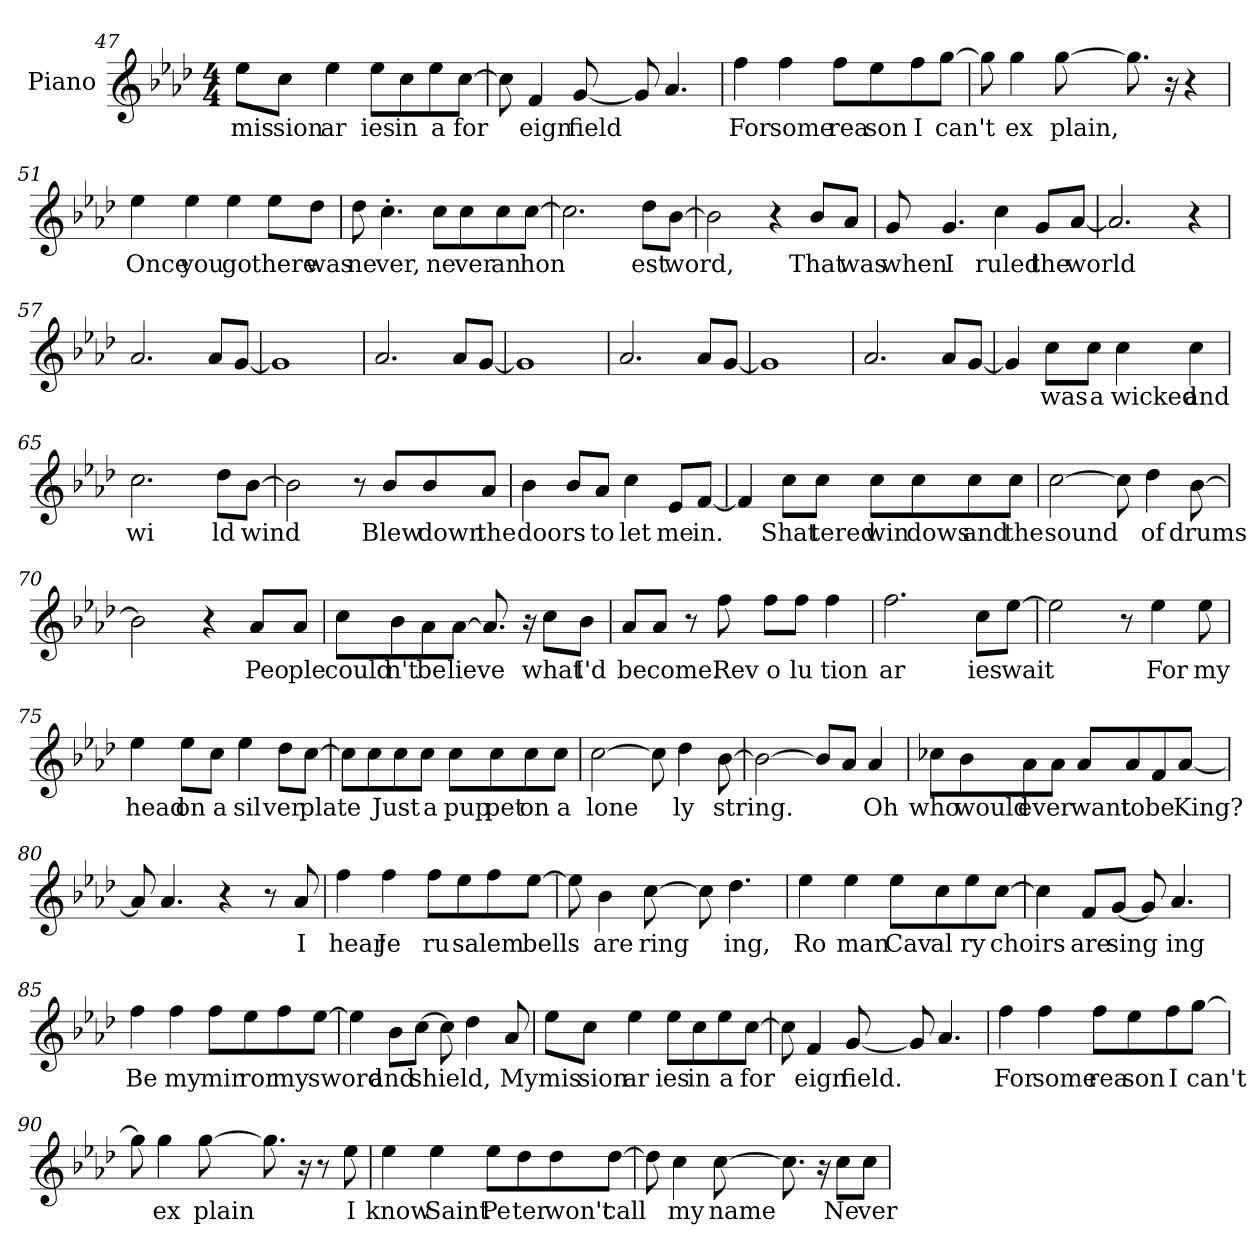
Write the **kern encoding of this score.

**kern	**text
*part1	*part1
*staff1	*staff1
*I"Piano	*
*I'Pno.	*
!!LO:PB:g=z
*clefG2	*
*k[b-e-a-d-]	*
*M4/4	*
=47	=47
!	!LO:LY:b
8ee-\L	mis
!	!LO:LY:b
8cc\J	sion
!	!LO:LY:b
4ee-\	ar
!	!LO:LY:b
8ee-\L	ies
!	!LO:LY:b
8cc\	in
!	!LO:LY:b
8ee-\	a
!	!LO:LY:b
[8cc\J	for
=48	=48
8cc\]	.
!	!LO:LY:b
4f/	eign
!	!LO:LY:b
[8g/	field
8g/]	.
4.a-/	.
=49	=49
!	!LO:LY:b
4ff\	For
!	!LO:LY:b
4ff\	some
!	!LO:LY:b
8ff\L	rea
!	!LO:LY:b
8ee-\	son
!	!LO:LY:b
8ff\	I
!	!LO:LY:b
[8gg\J	can't
=50	=50
8gg\]	.
!	!LO:LY:b
4gg\	ex
!	!LO:LY:b
[8gg\	plain,
8.gg\]	.
16r	.
4r	.
!!LO:LB:g=z
=51	=51
!	!LO:LY:b
4ee-\	Once
!	!LO:LY:b
4ee-\	you
!	!LO:LY:b
4ee-\	go
!	!LO:LY:b
8ee-\L	there
!	!LO:LY:b
8dd-\J	was
=52	=52
!	!LO:LY:b
8dd-\	ne
!	!LO:LY:b
4.cc'\	ver,
!	!LO:LY:b
8cc\L	ne
!	!LO:LY:b
8cc\	ver
!	!LO:LY:b
8cc\	an
!	!LO:LY:b
[8cc\J	hon
=53	=53
2.cc\]	.
!	!LO:LY:b
8dd-\L	est
!	!LO:LY:b
[8b-\J	word,
=54	=54
2b-\]	.
4r	.
!	!LO:LY:b
8b-/L	That
!	!LO:LY:b
8a-/J	was
=55	=55
!	!LO:LY:b
8g/	when
!	!LO:LY:b
4.g/	I
!	!LO:LY:b
4cc\	ruled
!	!LO:LY:b
8g/L	the
!	!LO:LY:b
[8a-/J	world
!!LO:LB:g=z
=56	=56
2.a-/]	.
4r	.
=57	=57
2.a-/	.
8a-/L	.
[8g/J	.
=58	=58
1g]	.
=59	=59
2.a-/	.
8a-/L	.
[8g/J	.
=60	=60
1g]	.
=61	=61
2.a-/	.
8a-/L	.
[8g/J	.
=62	=62
1g]	.
=63	=63
2.a-/	.
8a-/L	.
[8g/J	.
=64	=64
4g/]	.
!	!LO:LY:b
8cc\L	was
!	!LO:LY:b
8cc\J	a
!	!LO:LY:b
4cc\	wicked
!	!LO:LY:b
4cc\	and
=65	=65
!	!LO:LY:b
2.cc\	wi
!	!LO:LY:b
8dd-\L	ld
!	!LO:LY:b
[8b-\J	wind
!!LO:LB:g=z
=66	=66
2b-\]	.
8r	.
!	!LO:LY:b
8b-/L	Blew
!	!LO:LY:b
8b-/	down
!	!LO:LY:b
8a-/J	the
=67	=67
!	!LO:LY:b
4b-\	doors
8b-/L	.
!	!LO:LY:b
8a-/J	to
!	!LO:LY:b
4cc\	let
!	!LO:LY:b
8e-/L	me
!	!LO:LY:b
[8f/J	in.
=68	=68
4f/]	.
!	!LO:LY:b
8cc\L	Shat
!	!LO:LY:b
8cc\J	tered
!	!LO:LY:b
8cc\L	win
!	!LO:LY:b
8cc\	dows
!	!LO:LY:b
8cc\	and
!	!LO:LY:b
8cc\J	the
=69	=69
!	!LO:LY:b
[2cc\	sound
8cc\]	.
!	!LO:LY:b
4dd-\	of
!	!LO:LY:b
[8b-\	drums
!!LO:LB:g=z
=70	=70
2b-\]	.
4r	.
!	!LO:LY:b
8a-/L	Peo
!	!LO:LY:b
8a-/J	ple
=71	=71
!	!LO:LY:b
8cc\L	could
!	!LO:LY:b
8b-\	n't
!	!LO:LY:b
8a-\	be
!	!LO:LY:b
[8a-\J	lieve
8.a-/]	.
16r	.
!	!LO:LY:b
8cc\L	what
!	!LO:LY:b
8b-\J	I'd
=72	=72
!	!LO:LY:b
8a-/L	be
!	!LO:LY:b
8a-/J	come.
8r	.
!	!LO:LY:b
8ff\	Rev
!	!LO:LY:b
8ff\L	o
!	!LO:LY:b
8ff\J	lu
!	!LO:LY:b
4ff\	tion
=73	=73
!	!LO:LY:b
2.ff\	ar
!	!LO:LY:b
8cc\L	ies
!	!LO:LY:b
[8ee-\J	wait
=74	=74
2ee-\]	.
8r	.
!	!LO:LY:b
4ee-\	For
!	!LO:LY:b
8ee-\	my
!!LO:LB:g=z
=75	=75
!	!LO:LY:b
4ee-\	head
!	!LO:LY:b
8ee-\L	on
!	!LO:LY:b
8cc\J	a
!	!LO:LY:b
4ee-\	sil
!	!LO:LY:b
8dd-\L	ver
!	!LO:LY:b
[8cc\J	plate
=76	=76
8cc\L]	.
8cc\	.
!	!LO:LY:b
8cc\	Just
!	!LO:LY:b
8cc\J	a
!	!LO:LY:b
8cc\L	pup
!	!LO:LY:b
8cc\	pet
!	!LO:LY:b
8cc\	on
!	!LO:LY:b
8cc\J	a
=77	=77
!	!LO:LY:b
[2cc\	lone
8cc\]	.
!	!LO:LY:b
4dd-\	ly
!	!LO:LY:b
[8b-\	string.
=78	=78
2b-\_	.
8b-/L]	.
8a-/J	.
!	!LO:LY:b
4a-/	Oh
!!LO:LB:g=z
=79	=79
!	!LO:LY:b
8cc-X\L	who
!	!LO:LY:b
8b-\	would
!	!LO:LY:b
8a-\	ev
!	!LO:LY:b
8a-\J	er
!	!LO:LY:b
8a-/L	want
!	!LO:LY:b
8a-/	to
!	!LO:LY:b
8f/	be
!	!LO:LY:b
[8a-/J	King?
=80	=80
8a-/]	.
4.a-/	.
4r	.
8r	.
!	!LO:LY:b
8a-/	I
=81	=81
!	!LO:LY:b
4ff\	hear
!	!LO:LY:b
4ff\	Je
!	!LO:LY:b
8ff\L	ru
!	!LO:LY:b
8ee-\	sa
!	!LO:LY:b
8ff\	lem
!	!LO:LY:b
[8ee-\J	bells
=82	=82
8ee-\]	.
!	!LO:LY:b
4b-\	are
!	!LO:LY:b
[8cc\	ring
8cc\]	.
!	!LO:LY:b
4.dd-\	ing,
!!LO:LB:g=z
=83	=83
!	!LO:LY:b
4ee-\	Ro
!	!LO:LY:b
4ee-\	man
!	!LO:LY:b
8ee-\L	Cav
!	!LO:LY:b
8cc\	al
!	!LO:LY:b
8ee-\	ry
!	!LO:LY:b
[8cc\J	choirs
=84	=84
4cc\]	.
!	!LO:LY:b
8f/L	are
!	!LO:LY:b
[8g/J	sing
8g/]	.
!	!LO:LY:b
4.a-/	ing
=85	=85
!	!LO:LY:b
4ff\	Be
!	!LO:LY:b
4ff\	my
!	!LO:LY:b
8ff\L	mir
!	!LO:LY:b
8ee-\	ror
!	!LO:LY:b
8ff\	my
!	!LO:LY:b
[8ee-\J	sword
=86	=86
4ee-\]	.
!	!LO:LY:b
8b-\L	and
!	!LO:LY:b
[8cc\J	shield,
8cc\]	.
4dd-\	.
!	!LO:LY:b
8a-/	My
!!LO:LB:g=z
=87	=87
!	!LO:LY:b
8ee-\L	mis
!	!LO:LY:b
8cc\J	sion
!	!LO:LY:b
4ee-\	ar
!	!LO:LY:b
8ee-\L	ies
!	!LO:LY:b
8cc\	in
!	!LO:LY:b
8ee-\	a
!	!LO:LY:b
[8cc\J	for
=88	=88
8cc\]	.
!	!LO:LY:b
4f/	eign
!	!LO:LY:b
[8g/	field.
8g/]	.
4.a-/	.
=89	=89
!	!LO:LY:b
4ff\	For
!	!LO:LY:b
4ff\	some
!	!LO:LY:b
8ff\L	rea
!	!LO:LY:b
8ee-\	son
!	!LO:LY:b
8ff\	I
!	!LO:LY:b
[8gg\J	can't
=90	=90
8gg\]	.
!	!LO:LY:b
4gg\	ex
!	!LO:LY:b
[8gg\	plain
8.gg\]	.
16r	.
8r	.
!	!LO:LY:b
8ee-\	I
!!LO:LB:g=z
=91	=91
!	!LO:LY:b
4ee-\	know
!	!LO:LY:b
4ee-\	Saint
!	!LO:LY:b
8ee-\L	Pe
!	!LO:LY:b
8dd-\	ter
!	!LO:LY:b
8dd-\	won't
!	!LO:LY:b
[8dd-\J	call
=92	=92
8dd-\]	.
!	!LO:LY:b
4cc\	my
!	!LO:LY:b
[8cc\	name
8.cc\]	.
16r	.
!	!LO:LY:b
8cc\L	Ne
!	!LO:LY:b
8cc\J	ver
=	=
*-	*-
